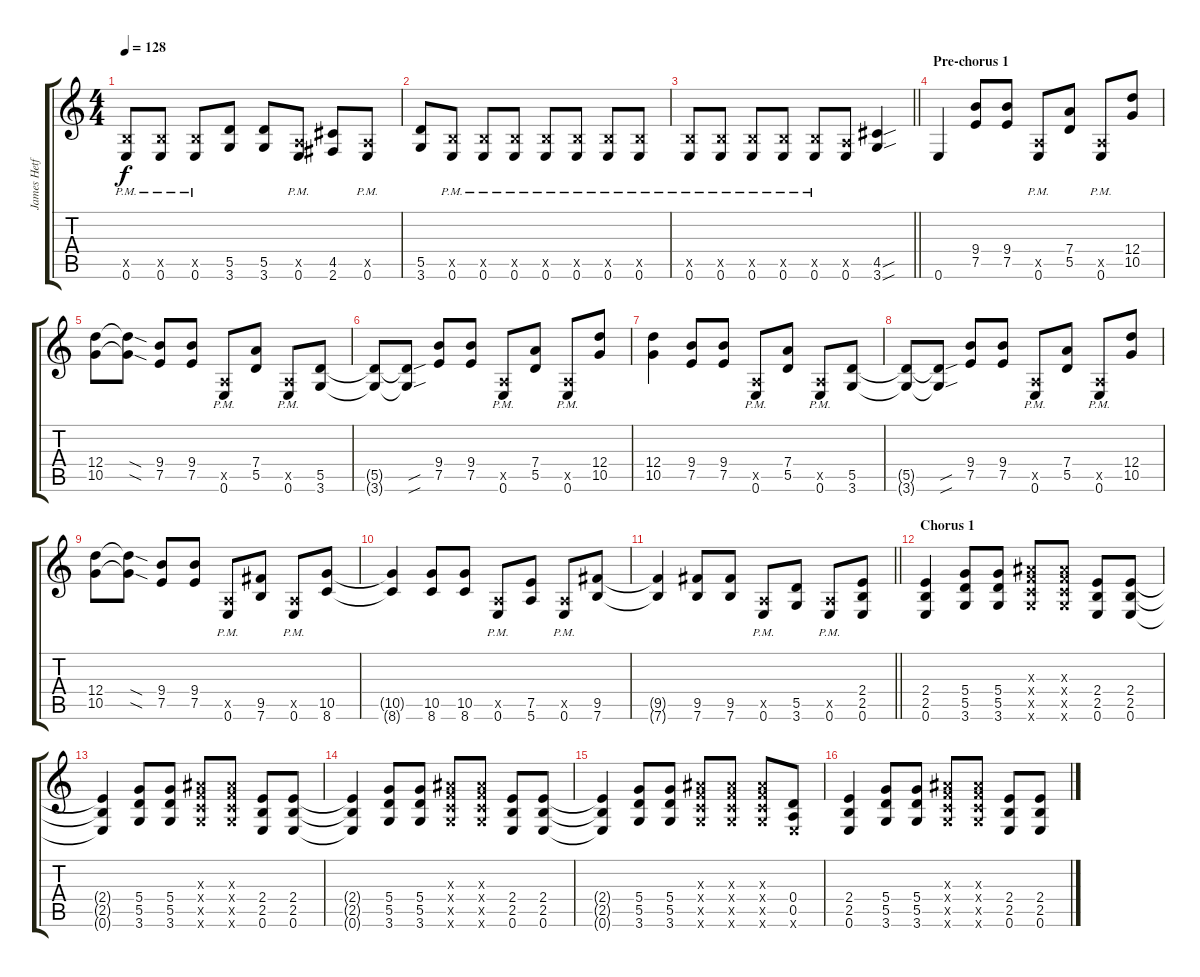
\track ("James Hetfield (Guitar Rhythm)" "James Hetf") {instrument distortionguitar}
\staff {score tabs}
\tuning (E4 B3 G3 D3 A2 E2) {hide}
\ts (4 4)
\tempo 128
\clef g2
\ks c
(2.5{x} 0.6{pm}).8{dy f} (2.5{x} 0.6{pm}).8 (2.5{x} 0.6{pm}).8 (5.5 3.6).8 (5.5 3.6).8 (0.5{x} 0.6{pm}).8 (4.5 2.6).8 (0.5{x} 0.6{pm}).8 |
(5.5 3.6).8 (2.5{x} 0.6{pm}).8 (2.5{x} 0.6{pm}).8 (2.5{x} 0.6{pm}).8 (2.5{x} 0.6{pm}).8 (2.5{x} 0.6{pm}).8 (2.5{x} 0.6{pm}).8 (2.5{x} 0.6{pm}).8 |
\barLineRight lightlight
(2.5{x} 0.6{pm}).8 (2.5{x} 0.6{pm}).8 (2.5{x} 0.6{pm}).8 (2.5{x} 0.6{pm}).8 (2.5{x} 0.6{pm}).8 (0.5{x} 0.6).8 (4.5{sou} 3.6{sou}).4 |
\section ("" "Pre-chorus 1")
0.6.4 (9.4 7.5).8 (9.4 7.5).8 (0.5{x} 0.6{pm}).8 (7.4 5.5).8 (0.5{x} 0.6{pm}).8 (12.4 10.5).8 |
(12.4 10.5).8 (12.4{sod t} 10.5{sod t}).8 (9.4 7.5).8 (9.4 7.5).8 (0.5{x} 0.6{pm}).8 (7.4 5.5).8 (0.5{x} 0.6{pm}).8 (5.5 3.6).8 |
(5.5{t} 3.6{t}).8 (5.5{sou t} 3.6{sou t}).8 (9.4 7.5).8 (9.4 7.5).8 (0.5{x} 0.6{pm}).8 (7.4 5.5).8 (0.5{x} 0.6{pm}).8 (12.4 10.5).8 |
(12.4 10.5).4 (9.4 7.5).8 (9.4 7.5).8 (0.5{x} 0.6{pm}).8 (7.4 5.5).8 (0.5{x} 0.6{pm}).8 (5.5 3.6).8 |
(5.5{t} 3.6{t}).8 (5.5{sou t} 3.6{sou t}).8 (9.4 7.5).8 (9.4 7.5).8 (0.5{x} 0.6{pm}).8 (7.4 5.5).8 (0.5{x} 0.6{pm}).8 (12.4 10.5).8 |
(12.4 10.5).8 (12.4{sod t} 10.5{sod t}).8 (9.4 7.5).8 (9.4 7.5).8 (0.5{x} 0.6{pm}).8 (9.5 7.6).8 (0.5{x} 0.6{pm}).8 (10.5 8.6).8 |
(10.5{t} 8.6{t}).4 (10.5 8.6).8 (10.5 8.6).8 (0.5{x} 0.6{pm}).8 (7.5 5.6).8 (0.5{x} 0.6{pm}).8 (9.5 7.6).8 |
\barLineRight lightlight
(9.5{t} 7.6{t}).4 (9.5 7.6).8 (9.5 7.6).8 (0.5{x} 0.6{pm}).8 (5.5 3.6).8 (0.5{x} 0.6{pm}).8 (2.4 2.5 0.6).8 |
\section ("" "Chorus 1")
(2.4 2.5 0.6).4 (5.4 5.5 3.6).8 (5.4 5.5 3.6).8 (3.3{x} 3.4{x} 3.5{x} 3.6{x}).8 (3.3{x} 3.4{x} 3.5{x} 3.6{x}).8 (2.4 2.5 0.6).8 (2.4 2.5 0.6).8 |
(2.4{t} 2.5{t} 0.6{t}).4 (5.4 5.5 3.6).8 (5.4 5.5 3.6).8 (3.3{x} 3.4{x} 3.5{x} 3.6{x}).8 (3.3{x} 3.4{x} 3.5{x} 3.6{x}).8 (2.4 2.5 0.6).8 (2.4 2.5 0.6).8 |
(2.4{t} 2.5{t} 0.6{t}).4 (5.4 5.5 3.6).8 (5.4 5.5 3.6).8 (3.3{x} 3.4{x} 3.5{x} 3.6{x}).8 (3.3{x} 3.4{x} 3.5{x} 3.6{x}).8 (2.4 2.5 0.6).8 (2.4 2.5 0.6).8 |
(2.4{t} 2.5{t} 0.6{t}).4 (5.4 5.5 3.6).8 (5.4 5.5 3.6).8 (3.3{x} 3.4{x} 3.5{x} 3.6{x}).8 (3.3{x} 3.4{x} 3.5{x} 3.6{x}).8 (3.3{x} 3.4{x} 3.5{x} 3.6{x}).8 (0.4 0.5 0.6{x}).8 |
(2.4 2.5 0.6).4 (5.4 5.5 3.6).8 (5.4 5.5 3.6).8 (3.3{x} 3.4{x} 3.5{x} 3.6{x}).8 (3.3{x} 3.4{x} 3.5{x} 3.6{x}).8 (2.4 2.5 0.6).8 (2.4 2.5 0.6).8
